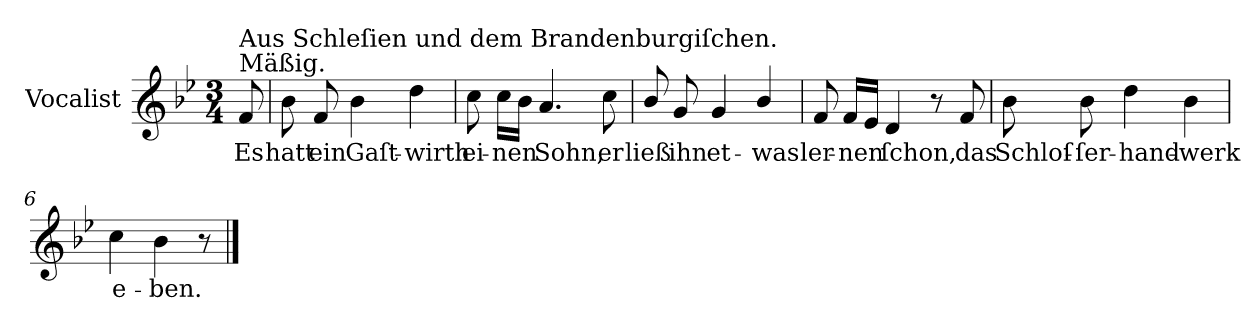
**kern	**text
*part1	*part1
*staff1	*staff1
*I"Vocalist	*
*k[b-e-]	*
*B-:	*
*M3/4	*
=	=
!LO:TX:a:t=Mäßig.	!
!LO:TX:a:t=Aus Schleſien und dem Brandenburgiſchen.	!
8f	Es
=1	=1
8b-	hatt
8f	ein
4b-	Gaſt-
4dd	-wirth
=2	=2
8cc	ei-
16ccLL	-nen
16b-JJ	.
4.a	Sohn,
8cc	er
=3	=3
8b-/	ließ
8g	ihn
4g	et-
4b-/	-was
=4	=4
8f	ler-
16fLL	-nen
16e-JJ	.
4d	ſchon,
8r	.
8f	das
=5	=5
8b-	Schloſ-
8b-	-ſer-
4dd	-hand-
4b-	-werk
=6	=6
4cc	e-
4b-	-ben.
8r	.
==	==
*-	*-
